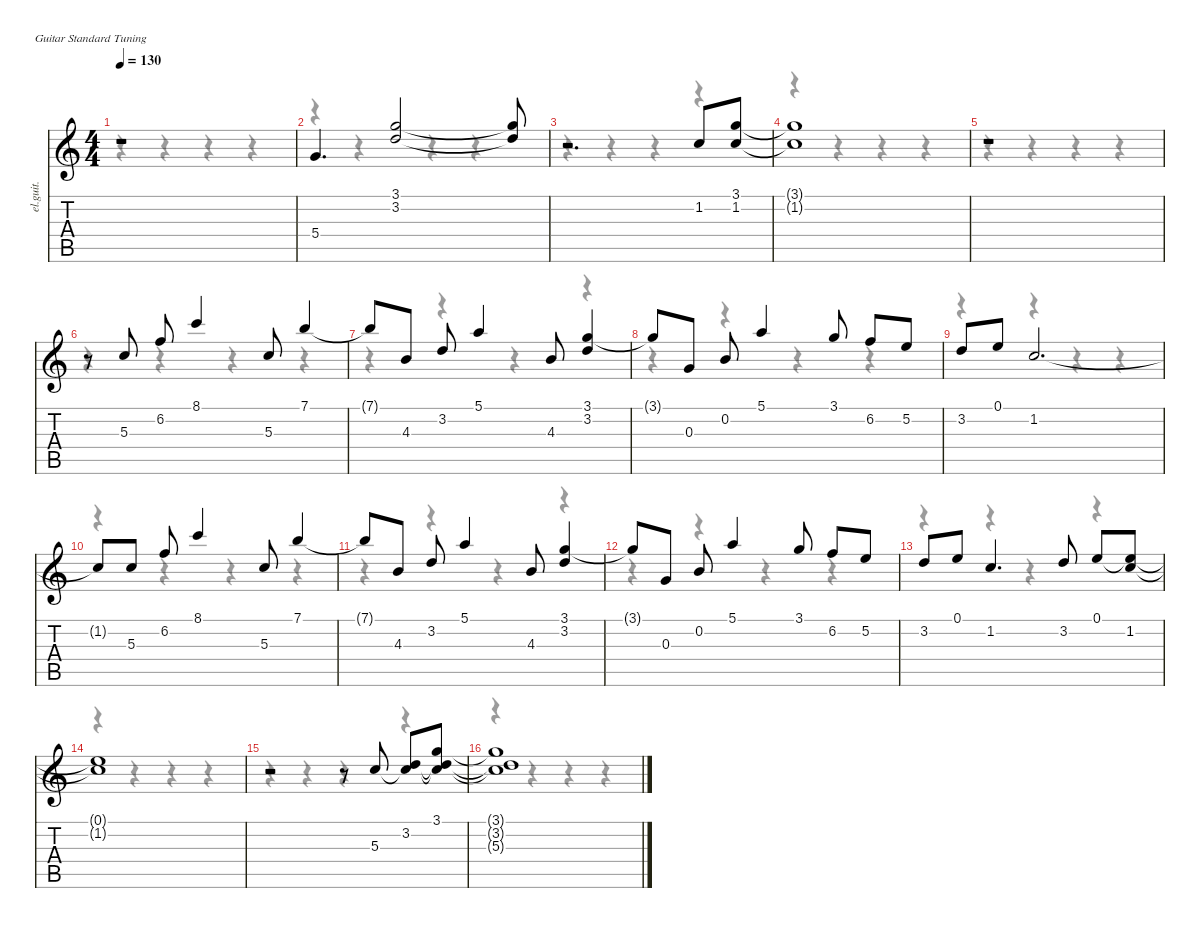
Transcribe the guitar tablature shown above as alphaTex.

\defaultSystemsLayout 4
\hideDynamics
\bracketExtendMode nobrackets
\track ("Lead Guitar" "el.guit.") {instrument electricguitarclean}
\staff {score tabs}
\tuning (E4 B3 G3 D3 A2 E2)
\voice
\ts (4 4)
\tempo 130
\clef g2
\ks c
r.1{dy fff} |
5.4.4{d} (3.1 3.2).2 (3.1{t} 3.2{t}).8 |
r.2{d} 1.2.8 (3.1 1.2).8 |
(3.1{t} 1.2{t}).1 |
r.1 |
r.8 5.3.8 6.2.8 8.1.4 5.3.8 7.1.4 |
7.1{t}.8 4.3.8 3.2.8 5.1.4 4.3.8 (3.1 3.2).4 |
3.1{t}.8 0.3.8 0.2.8 5.1.4 3.1.8 6.2.8 5.2.8 |
3.2.8 0.1.8 1.2.2{d} |
1.2{t}.8 5.3.8 6.2.8 8.1.4 5.3.8 7.1.4 |
7.1{t}.8 4.3.8 3.2.8 5.1.4 4.3.8 (3.1 3.2).4 |
3.1{t}.8 0.3.8 0.2.8 5.1.4 3.1.8 6.2.8 5.2.8 |
3.2.8 0.1.8 1.2.4{d} 3.2.8 0.1.8 (0.1{t} 1.2).8 |
(0.1{t} 1.2{t}).1 |
r.2 r.8 5.3.8 (3.2 5.3{t}).8 (3.1 3.2{t} 5.3{t}).8 |
(3.1{t} 3.2{t} 5.3{t}).1
\voice
\clef g2
\ottava regular
\simile none
\ks c
r.4{dy mf} r.4 r.4 r.4 |
r.4 r.4 r.4 r.4 |
r.4 r.4 r.4 r.4 |
r.4 r.4 r.4 r.4 |
r.4 r.4 r.4 r.4 |
r.4 r.4 r.4 r.4 |
r.4 r.4 r.4 r.4 |
r.4 r.4 r.4 r.4 |
r.4 r.4 r.4 r.4 |
r.4 r.4 r.4 r.4 |
r.4 r.4 r.4 r.4 |
r.4 r.4 r.4 r.4 |
r.4 r.4 r.4 r.4 |
r.4 r.4 r.4 r.4 |
r.4 r.4 r.4 r.4 |
r.4 r.4 r.4 r.4
